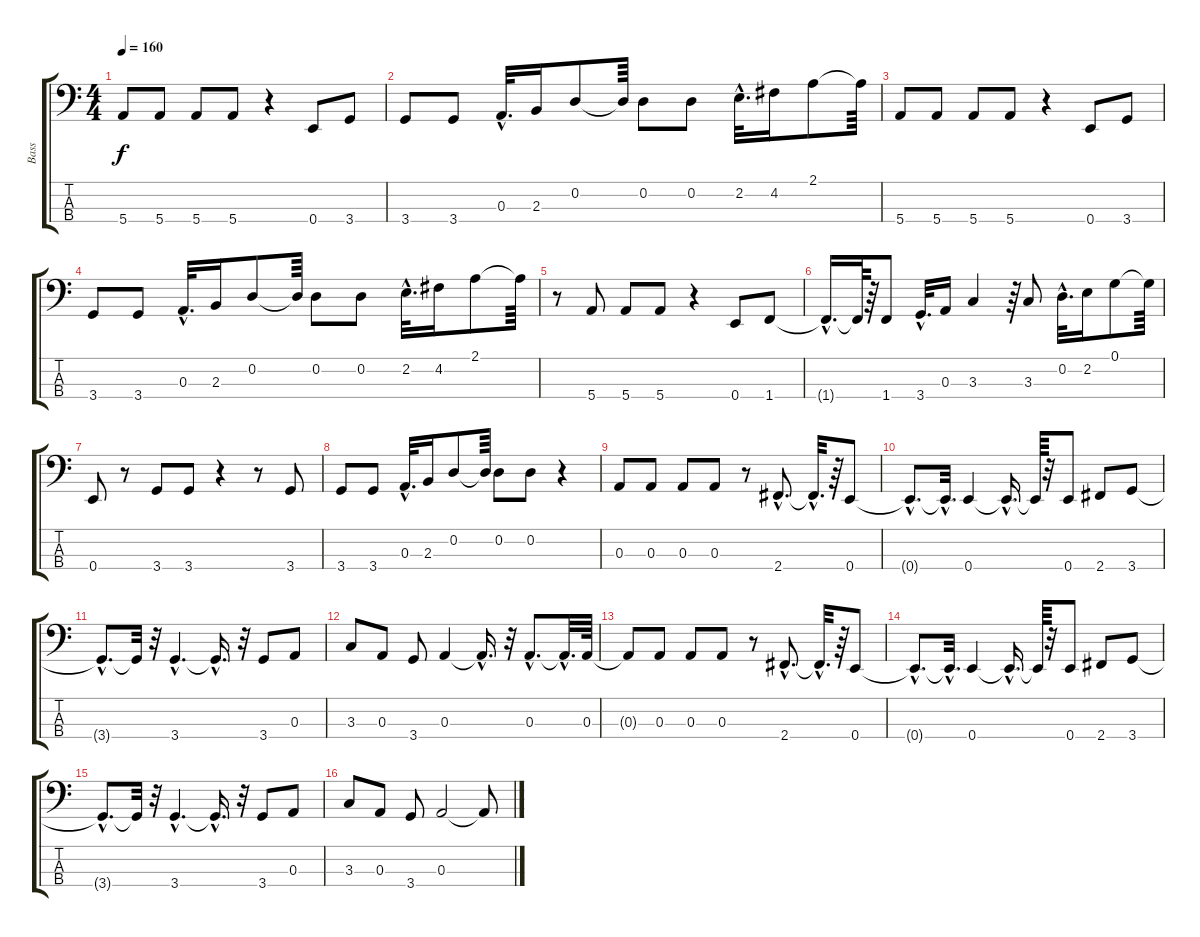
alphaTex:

\track ("Bass" "Bass") {instrument electricbassfinger}
\staff {score tabs}
\tuning (G2 D2 A1 E1) {hide}
\ts (4 4)
\tempo 160
\clef f4
\ks c
5.4.8{dy f} 5.4.8 5.4.8 5.4.8 r.4 0.4.8 3.4.8 |
3.4.8 3.4.8 0.3{hac}.32{d} 2.3.16 0.2.8 0.2{t}.64 0.2.8 0.2.8 2.2{hac}.32{d} 4.2.16 2.1.8 2.1{t}.64 |
5.4.8 5.4.8 5.4.8 5.4.8 r.4 0.4.8 3.4.8 |
3.4.8 3.4.8 0.3{hac}.32{d} 2.3.16 0.2.8 0.2{t}.64 0.2.8 0.2.8 2.2{hac}.32{d} 4.2.16 2.1.8 2.1{t}.64 |
r.8 5.4.8 5.4.8 5.4.8 r.4 0.4.8 1.4.8 |
1.4{hac t}.16{d} 1.4{t}.64 r.64 1.4.8 3.4{hac}.32{d} 0.3.16 3.3.4 r.64 3.3.8 0.2{hac}.32{d} 2.2.16 0.1.8 0.1{t}.64 |
0.4.8 r.8 3.4.8 3.4.8 r.4 r.8 3.4.8 |
3.4.8 3.4.8 0.3{hac}.32{d} 2.3.16 0.2.8 0.2{t}.64 0.2.8 0.2.8 r.4 |
0.3.8 0.3.8 0.3.8 0.3.8 r.8 2.4{hac}.8{d} 2.4{hac t}.32{d} r.64 0.4.8 |
0.4{hac t}.8{d} 0.4{hac t}.32{d} 0.4.4 0.4{hac t}.16{d} 0.4{t}.64 r.32 0.4.8 2.4.8 3.4.8 |
3.4{hac t}.8{d} 3.4{t}.32 r.32 3.4{hac}.4{d} 3.4{hac t}.16{d} r.32 3.4.8 0.3.8 |
3.3.8 0.3.8 3.4.8 0.3.4 0.3{hac t}.16{d} r.32 0.3{hac}.8{d} 0.3{hac t}.32{d} 0.3.64 |
0.3{t}.8 0.3.8 0.3.8 0.3.8 r.8 2.4{hac}.8{d} 2.4{hac t}.32{d} r.64 0.4.8 |
0.4{hac t}.8{d} 0.4{hac t}.32{d} 0.4.4 0.4{hac t}.16{d} 0.4{t}.64 r.32 0.4.8 2.4.8 3.4.8 |
3.4{hac t}.8{d} 3.4{t}.32 r.32 3.4{hac}.4{d} 3.4{hac t}.16{d} r.32 3.4.8 0.3.8 |
3.3.8 0.3.8 3.4.8 0.3.2 0.3{t}.8
